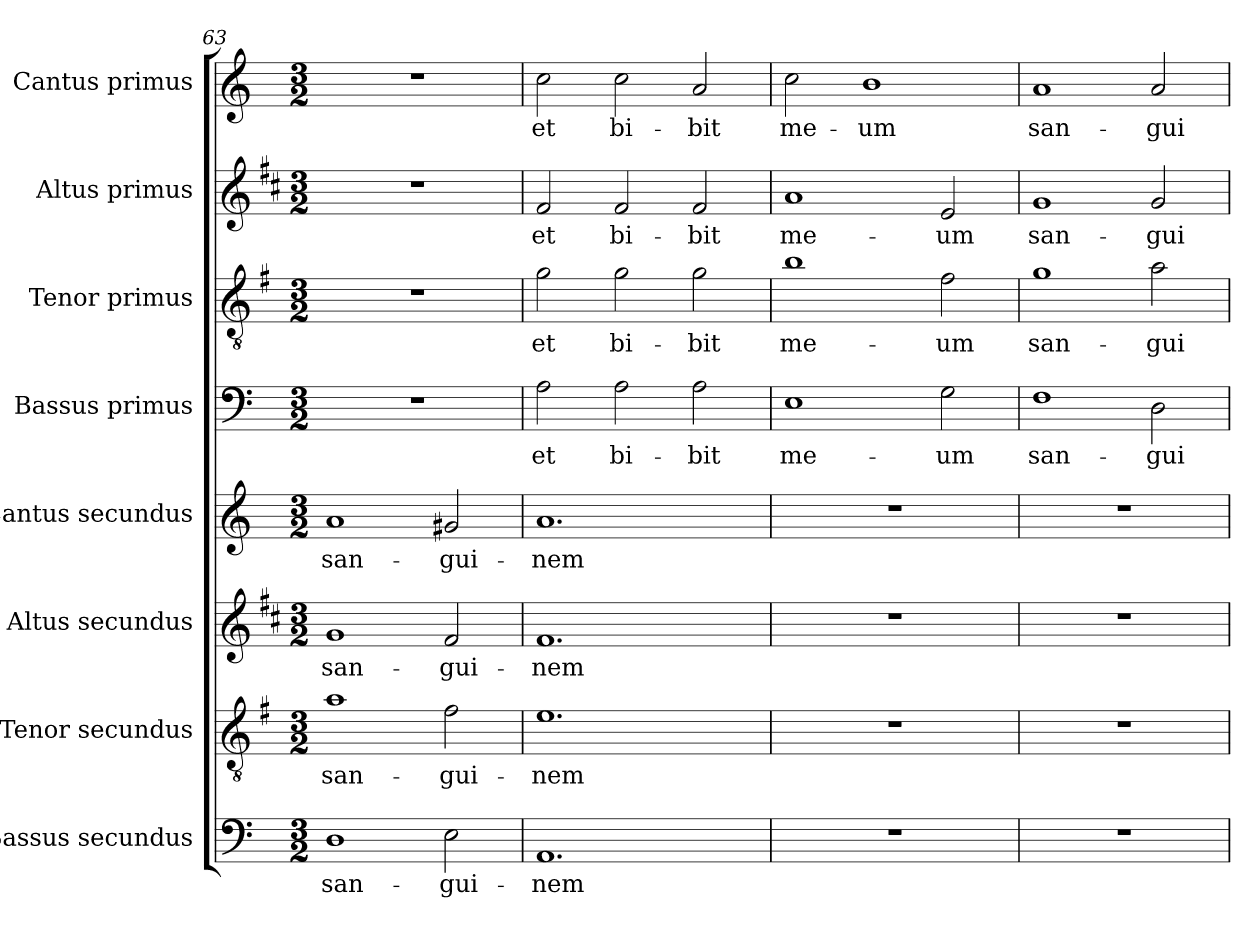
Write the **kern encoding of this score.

**kern	**text	**kern	**text	**kern	**text	**kern	**text	**kern	**text	**kern	**text	**kern	**text	**kern	**text
*part8	*part8	*part7	*part7	*part6	*part6	*part5	*part5	*part4	*part4	*part3	*part3	*part2	*part2	*part1	*part1
*staff8	*staff8	*staff7	*staff7	*staff6	*staff6	*staff5	*staff5	*staff4	*staff4	*staff3	*staff3	*staff2	*staff2	*staff1	*staff1
*I"Bassus secundus	*	*I"Tenor secundus	*	*I"Altus secundus	*	*I"Cantus secundus	*	*I"Bassus primus	*	*I"Tenor primus	*	*I"Altus primus	*	*I"Cantus primus	*
*I'B2	*	*I'T2	*	*I'A2	*	*I'C2	*	*I'B1	*	*I'T1	*	*I'A1	*	*I'C1	*
!!LO:LB:g=z
*clefF4	*	*clefGv2	*	*clefG2	*	*clefG2	*	*clefF4	*	*clefGv2	*	*clefG2	*	*clefG2	*
*	*	*ITrd4c7	*	*ITrd1c2	*	*	*	*	*	*ITrd4c7	*	*ITrd1c2	*	*	*
*k[]	*	*k[]	*	*k[]	*	*k[]	*	*k[]	*	*k[]	*	*k[]	*	*k[]	*
*C:	*	*C:	*	*C:	*	*C:	*	*C:	*	*C:	*	*C:	*	*C:	*
*M3/2	*	*M3/2	*	*M3/2	*	*M3/2	*	*M3/2	*	*M3/2	*	*M3/2	*	*M3/2	*
=63	=63	=63	=63	=63	=63	=63	=63	=63	=63	=63	=63	=63	=63	=63	=63
!	!LO:LY:b	!	!LO:LY:b	!	!LO:LY:b	!	!LO:LY:b	!	!	!	!	!	!	!	!
1D	san-	1d	san-	1f	san-	1a	san-	1.r	.	1.r	.	1.r	.	1.r	.
!	!LO:LY:b	!	!LO:LY:b	!	!LO:LY:b	!	!LO:LY:b	!	!	!	!	!	!	!	!
2E\	-gui-	2B\	-gui-	2e/	-gui-	2g#X/	-gui-	.	.	.	.	.	.	.	.
=64	=64	=64	=64	=64	=64	=64	=64	=64	=64	=64	=64	=64	=64	=64	=64
!	!LO:LY:b	!	!LO:LY:b	!	!LO:LY:b	!	!LO:LY:b	!	!LO:LY:b	!	!LO:LY:b	!	!LO:LY:b	!	!LO:LY:b
1.AA	-nem	1.A	-nem	1.e	-nem	1.a	-nem	2A\	et	2c\	et	2e/	et	2cc\	et
!	!	!	!	!	!	!	!	!	!LO:LY:b	!	!LO:LY:b	!	!LO:LY:b	!	!LO:LY:b
.	.	.	.	.	.	.	.	2A\	bi-	2c\	bi-	2e/	bi-	2cc\	bi-
!	!	!	!	!	!	!	!	!	!LO:LY:b	!	!LO:LY:b	!	!LO:LY:b	!	!LO:LY:b
.	.	.	.	.	.	.	.	2A\	-bit	2c\	-bit	2e/	-bit	2a/	-bit
=65	=65	=65	=65	=65	=65	=65	=65	=65	=65	=65	=65	=65	=65	=65	=65
!	!	!	!	!	!	!	!	!	!LO:LY:b	!	!LO:LY:b	!	!LO:LY:b	!	!LO:LY:b
1.r	.	1.r	.	1.r	.	1.r	.	1E	me-	1e	me-	1g	me-	2cc\	me-
!	!	!	!	!	!	!	!	!	!	!	!	!	!	!	!LO:LY:b
.	.	.	.	.	.	.	.	.	.	.	.	.	.	1b	-um
!	!	!	!	!	!	!	!	!	!LO:LY:b	!	!LO:LY:b	!	!LO:LY:b	!	!
.	.	.	.	.	.	.	.	2G\	-um	2B\	-um	2d/	-um	.	.
=66	=66	=66	=66	=66	=66	=66	=66	=66	=66	=66	=66	=66	=66	=66	=66
!	!	!	!	!	!	!	!	!	!LO:LY:b	!	!LO:LY:b	!	!LO:LY:b	!	!LO:LY:b
1.r	.	1.r	.	1.r	.	1.r	.	1F	san-	1c	san-	1f	san-	1a	san-
!	!	!	!	!	!	!	!	!	!LO:LY:b	!	!LO:LY:b	!	!LO:LY:b	!	!LO:LY:b
.	.	.	.	.	.	.	.	2D\	-gui-	2d\	-gui-	2f/	-gui-	2a/	-gui-
=	=	=	=	=	=	=	=	=	=	=	=	=	=	=	=
*-	*-	*-	*-	*-	*-	*-	*-	*-	*-	*-	*-	*-	*-	*-	*-
